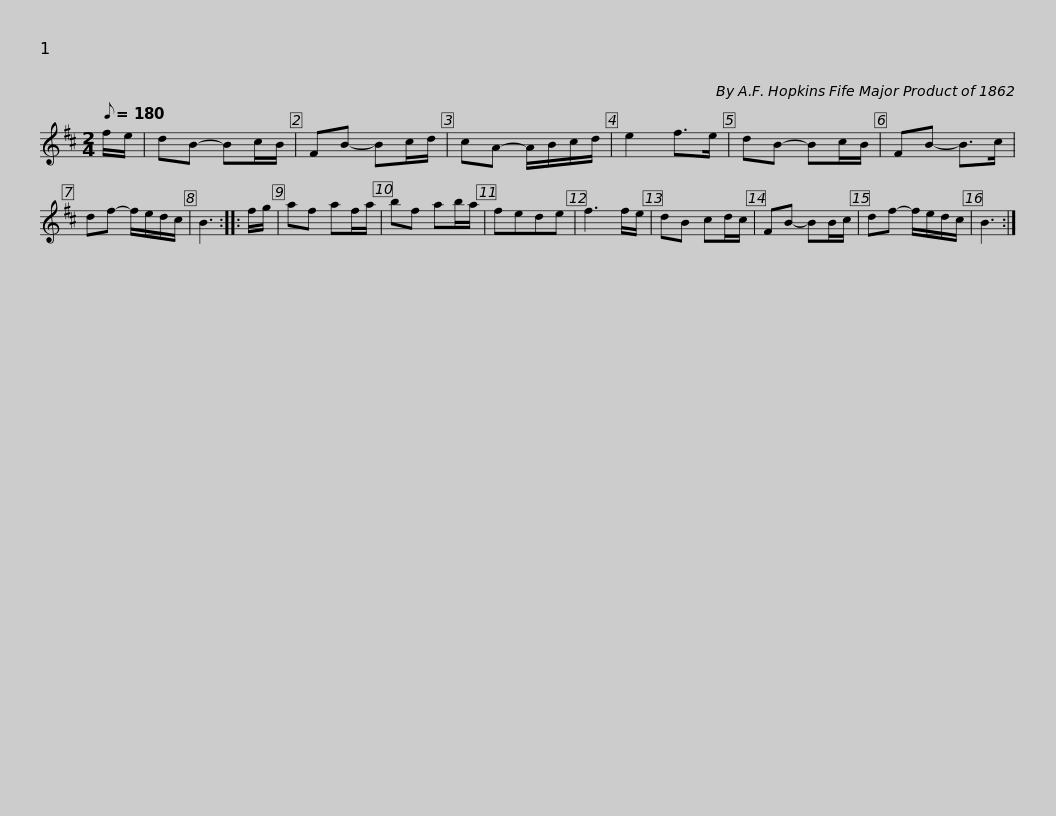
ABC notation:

X:1
L:1/8
Q:1/8=180
M:2/4
I:linebreak $
K:none
V:1 treble transpose="8 "
V:1
[K:D] f/e/ | dB- Bc/B/ | FB- Bc/d/ | cA- A/B/c/d/ | e2 f>e | %5
 dB- Bc/B/ | FB- B>c | df- f/e/d/c/ | B3 :: f/g/ |$ %10
 af af/a/ | bf ab/a/ | fede | f3 f/e/ | dB cd/c/ | %15
 FB- BB/c/ | df- f/e/d/c/ | B3 :| %18
